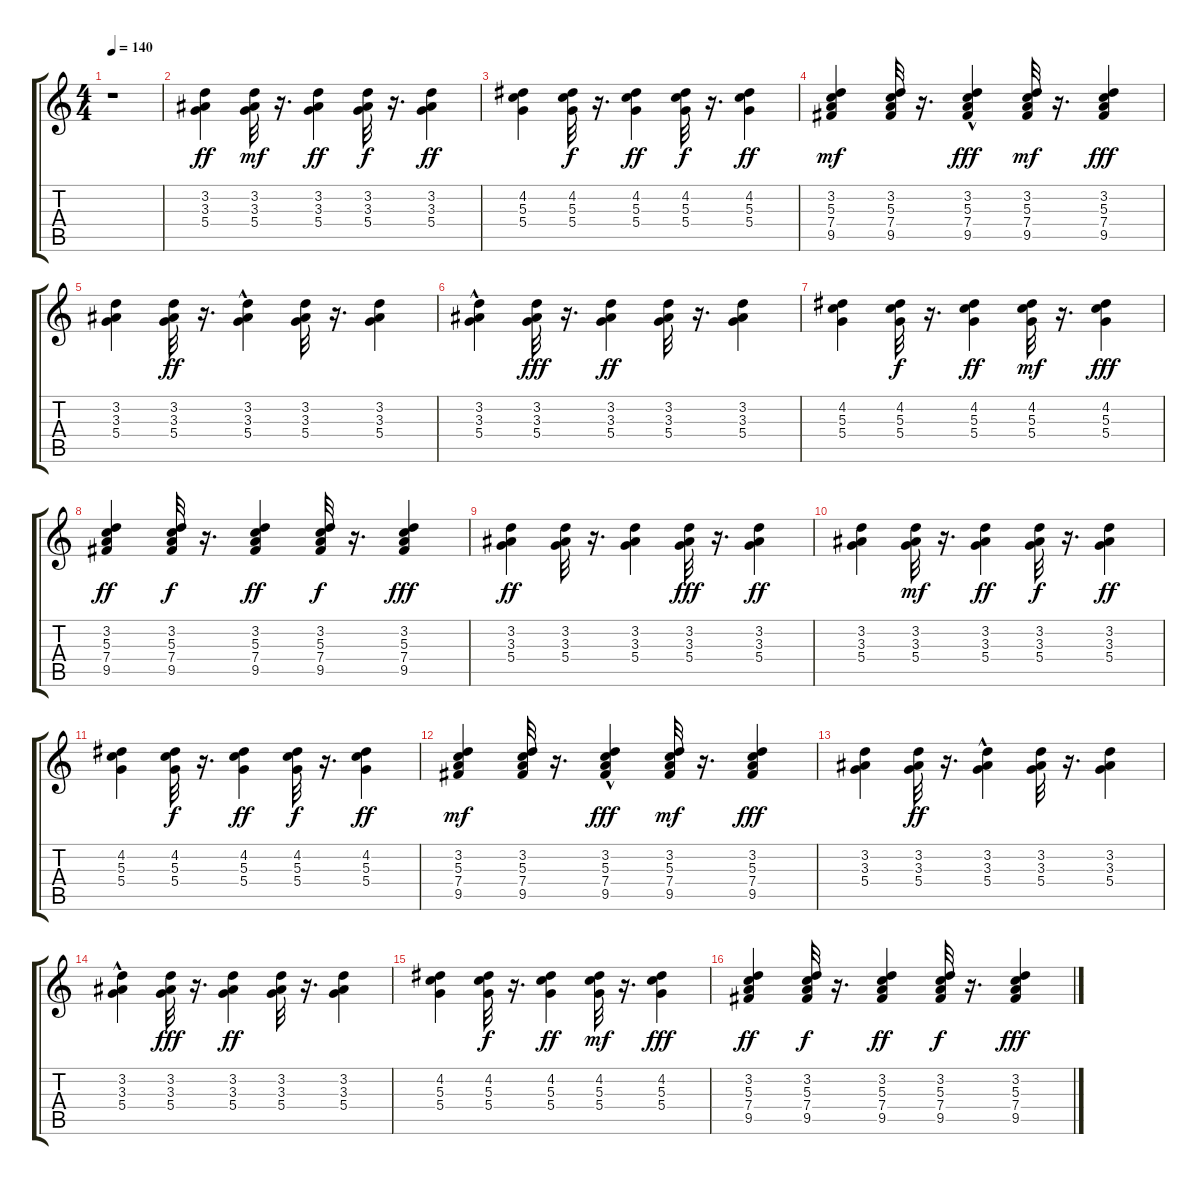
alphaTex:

\track "" {instrument acousticguitarsteel}
\staff {score tabs}
\tuning (E4 B3 G3 D3 A2 E2) {hide}
\ts (4 4)
\tempo 140
\clef g2
\ks c
r.1{dy ff instrument acousticguitarsteel} |
(3.2 3.3 5.4).4 (3.2 3.3 5.4).32{dy mf} r.16{d} (3.2 3.3 5.4).4{dy ff} (3.2 3.3 5.4).32{dy f} r.16{d} (3.2 3.3 5.4).4{dy ff} |
(4.2 5.3 5.4).4 (4.2 5.3 5.4).32{dy f} r.16{d} (4.2 5.3 5.4).4{dy ff} (4.2 5.3 5.4).32{dy f} r.16{d} (4.2 5.3 5.4).4{dy ff} |
(3.2 5.3 7.4 9.5).4{dy mf} (3.2 5.3 7.4 9.5).32 r.16{d} (3.2{hac} 5.3 7.4 9.5).4{dy fff} (3.2 5.3 7.4 9.5).32{dy mf} r.16{d} (3.2 5.3 7.4 9.5).4{dy fff} |
(3.2 3.3 5.4).4 (3.2 3.3 5.4).32{dy ff} r.16{d} (3.2{hac} 3.3 5.4).4 (3.2 3.3 5.4).32 r.16{d} (3.2 3.3 5.4).4 |
(3.2{hac} 3.3 5.4).4 (3.2 3.3 5.4).32{dy fff} r.16{d} (3.2 3.3 5.4).4{dy ff} (3.2 3.3 5.4).32 r.16{d} (3.2 3.3 5.4).4 |
(4.2 5.3 5.4).4 (4.2 5.3 5.4).32{dy f} r.16{d} (4.2 5.3 5.4).4{dy ff} (4.2 5.3 5.4).32{dy mf} r.16{d} (4.2 5.3 5.4).4{dy fff} |
(3.2 5.3 7.4 9.5).4{dy ff} (3.2 5.3 7.4 9.5).32{dy f} r.16{d} (3.2 5.3 7.4 9.5).4{dy ff} (3.2 5.3 7.4 9.5).32{dy f} r.16{d} (3.2 5.3 7.4 9.5).4{dy fff} |
(3.2 3.3 5.4).4{dy ff} (3.2 3.3 5.4).32 r.16{d} (3.2 3.3 5.4).4 (3.2 3.3 5.4).32{dy fff} r.16{d} (3.2 3.3 5.4).4{dy ff} |
(3.2 3.3 5.4).4 (3.2 3.3 5.4).32{dy mf} r.16{d} (3.2 3.3 5.4).4{dy ff} (3.2 3.3 5.4).32{dy f} r.16{d} (3.2 3.3 5.4).4{dy ff} |
(4.2 5.3 5.4).4 (4.2 5.3 5.4).32{dy f} r.16{d} (4.2 5.3 5.4).4{dy ff} (4.2 5.3 5.4).32{dy f} r.16{d} (4.2 5.3 5.4).4{dy ff} |
(3.2 5.3 7.4 9.5).4{dy mf} (3.2 5.3 7.4 9.5).32 r.16{d} (3.2{hac} 5.3 7.4 9.5).4{dy fff} (3.2 5.3 7.4 9.5).32{dy mf} r.16{d} (3.2 5.3 7.4 9.5).4{dy fff} |
(3.2 3.3 5.4).4 (3.2 3.3 5.4).32{dy ff} r.16{d} (3.2{hac} 3.3 5.4).4 (3.2 3.3 5.4).32 r.16{d} (3.2 3.3 5.4).4 |
(3.2{hac} 3.3 5.4).4 (3.2 3.3 5.4).32{dy fff} r.16{d} (3.2 3.3 5.4).4{dy ff} (3.2 3.3 5.4).32 r.16{d} (3.2 3.3 5.4).4 |
(4.2 5.3 5.4).4 (4.2 5.3 5.4).32{dy f} r.16{d} (4.2 5.3 5.4).4{dy ff} (4.2 5.3 5.4).32{dy mf} r.16{d} (4.2 5.3 5.4).4{dy fff} |
(3.2 5.3 7.4 9.5).4{dy ff} (3.2 5.3 7.4 9.5).32{dy f} r.16{d} (3.2 5.3 7.4 9.5).4{dy ff} (3.2 5.3 7.4 9.5).32{dy f} r.16{d} (3.2 5.3 7.4 9.5).4{dy fff}
